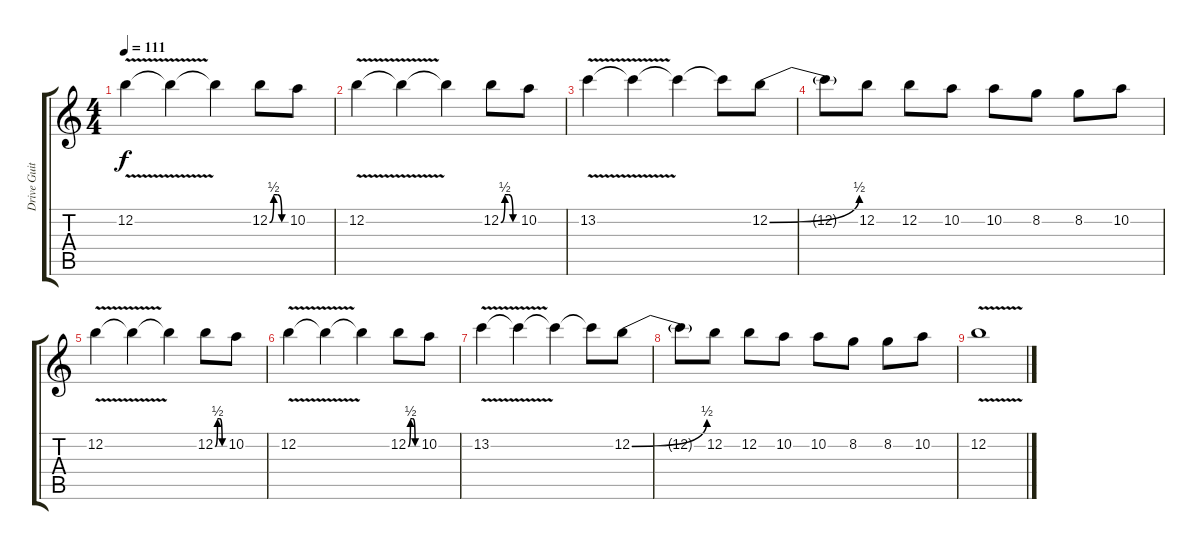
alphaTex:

\track ("Drive Guitar" "Drive Guit") {instrument distortionguitar}
\staff {score tabs}
\tuning (E4 B3 G3 D3 A2 E2) {hide}
\ts (4 4)
\tempo 111
\clef g2
\ks c
12.2{v}.4{dy f} 12.2{t}.4 12.2{t}.4 12.2{be (custom 0 0 15 2 30 2 45 0 60 0)}.8 10.2.8 |
12.2{v}.4 12.2{t}.4 12.2{t}.4 12.2{be (custom 0 0 15 2 30 2 45 0 60 0)}.8 10.2.8 |
13.2{v}.4 13.2{t}.4 13.2{t}.4 13.2{t}.8 12.2{be (bend 0 0 60 2)}.8 |
12.2{t}.8 12.2.8 12.2.8 10.2.8 10.2.8 8.2.8 8.2.8 10.2.8 |
12.2{v}.4 12.2{t}.4 12.2{t}.4 12.2{be (custom 0 0 15 2 30 2 45 0 60 0)}.8 10.2.8 |
12.2{v}.4 12.2{t}.4 12.2{t}.4 12.2{be (custom 0 0 15 2 30 2 45 0 60 0)}.8 10.2.8 |
13.2{v}.4 13.2{t}.4 13.2{t}.4 13.2{t}.8 12.2{be (bend 0 0 60 2)}.8 |
12.2{t}.8 12.2.8 12.2.8 10.2.8 10.2.8 8.2.8 8.2.8 10.2.8 |
12.2{v}.1
